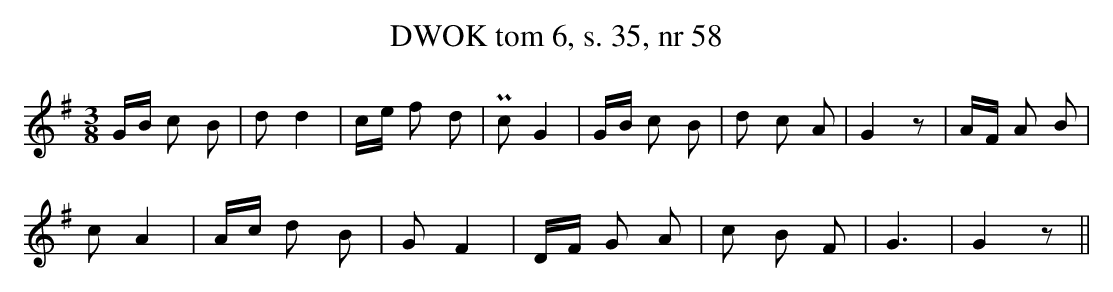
X:1
T:DWOK tom 6, s. 35, nr 58
L:1/16
M:3/8
K:G
GB c2 B2|d2 d4|ce f2 d2|Pc2 G4|GB c2 B2|d2 c2 A2|G4 z2|AF A2 B2|
c2 A4|Ac d2 B2|G2 F4|DF G2 A2|c2 B2 F2|G6|G4 z2||
